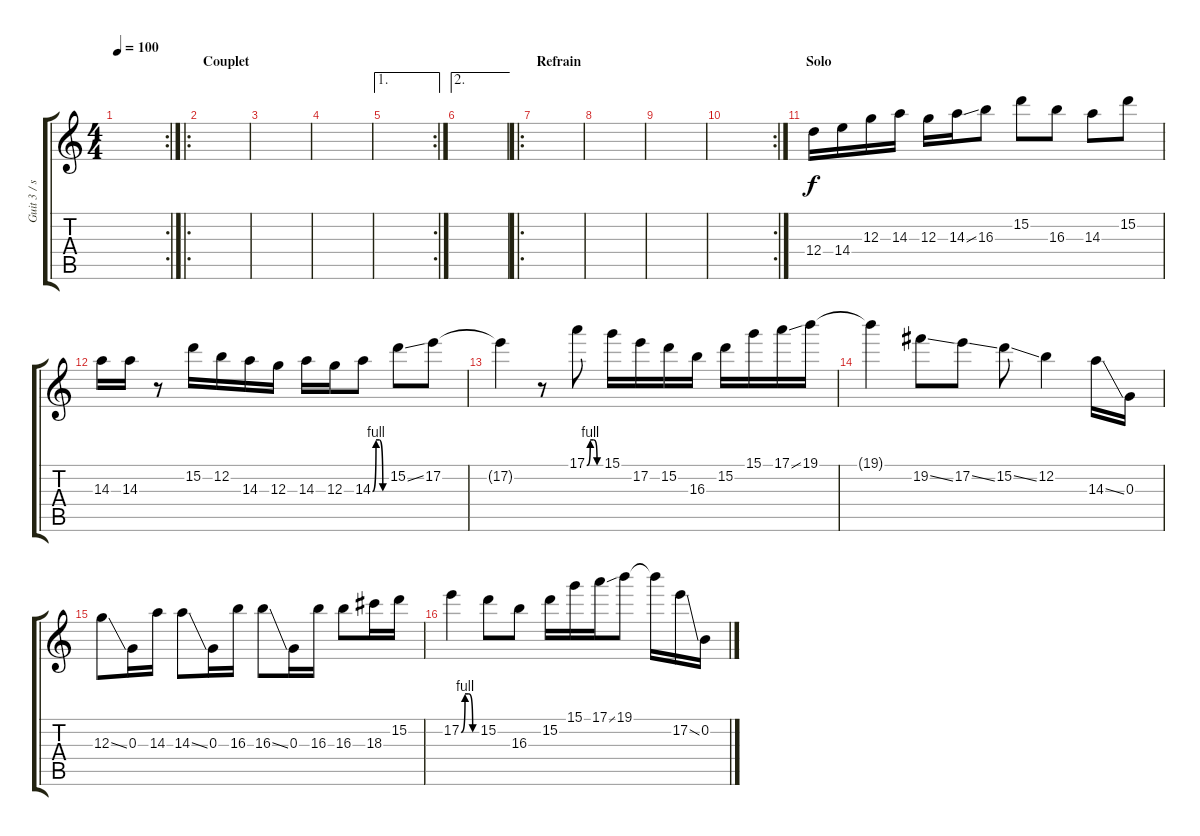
\track ("Guit 3 / solo" "Guit 3 / s") {instrument overdrivenguitar}
\staff {score tabs}
\tuning (E4 B3 G3 D3 A2 E2) {hide}
\rc 2
\ts (4 4)
\tempo 100
\clef g2
\ks c
|
\ro
\section ("" "Couplet")
|
|
|
\ae 1
\rc 2
|
\ae 2
|
\ro
\section ("" "Refrain")
|
|
|
\rc 2
|
\section ("" "Solo")
12.4.16 14.4.16 12.3.16 14.3.16 12.3.16 14.3{ss}.16 16.3.8 15.2.8 16.3.8 14.3.8 15.2.8 |
14.3.16 14.3.16 r.8 15.2.16 12.2.16 14.3.16 12.3.16 14.3.16 12.3.16 14.3{be (custom 0 0 15 4 30 4 45 0 60 0)}.8 15.2{ss}.8 17.2.8 |
17.2{t}.4 r.8 17.1{be (custom 0 0 15 4 30 4 45 0 60 0)}.8 15.1.16 17.2.16 15.2.16 16.3.16 15.2.16 15.1.16 17.1{ss}.16 19.1.16 |
19.1{t}.4 19.2{ss}.8 17.2{ss}.8 15.2{ss}.8 12.2.4 14.3{ss}.16 0.3.16 |
12.3{ss}.8 0.3.16 14.3.16 14.3{ss}.8 0.3.16 16.3.16 16.3{ss}.8 0.3.16 16.3.16 16.3.8 18.3.16 15.2.16 |
17.2{be (custom 0 0 15 4 30 4 45 0 60 0)}.4 15.2.8 16.3.8 15.2.16 15.1.16 17.1{ss}.16 19.1.8 19.1{t}.16 17.2{ss}.16 0.2.16
